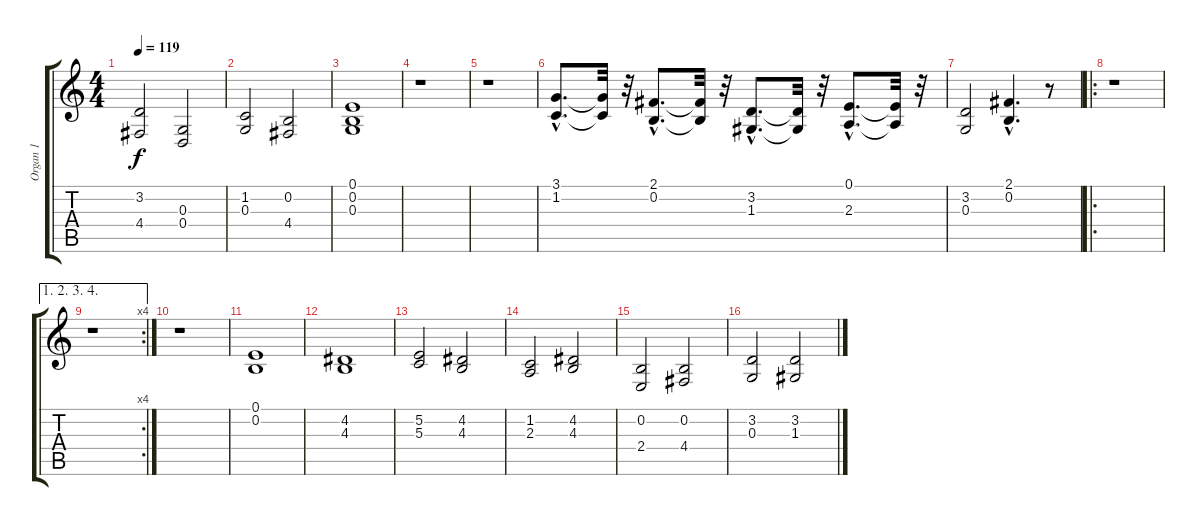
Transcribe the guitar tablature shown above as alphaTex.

\track ("Organ 1" "Organ 1") {instrument churchorgan}
\staff {score tabs}
\tuning (E4 B3 G3 D3 A2 E2) {hide}
\ts (4 4)
\tempo 119
\clef g2
\ks c
(3.2 4.4).2{dy f} (0.3 0.4).2 |
(1.2 0.3).2 (0.2 4.4).2 |
(0.1 0.2 0.3).1 |
r.1 |
r.1 |
(3.1{hac} 1.2{hac}).8{d} (3.1{t} 1.2{t}).32 r.32 (2.1{hac} 0.2{hac}).8{d} (2.1{t} 0.2{t}).32 r.32 (3.2{hac} 1.3{hac}).8{d} (3.2{t} 1.3{t}).32 r.32 (0.1{hac} 2.3{hac}).8{d} (0.1{t} 2.3{t}).32 r.32 |
(3.2 0.3).2 (2.1{hac} 0.2{hac}).4{d} r.8 |
\ro
r.1 |
\ae (1 2 3 4)
\rc 4
r.1 |
r.1 |
(0.1 0.2).1 |
(4.2 4.3).1 |
(5.2 5.3).2 (4.2 4.3).2 |
(1.2 2.3).2 (4.2 4.3).2 |
(0.2 2.4).2 (0.2 4.4).2 |
(3.2 0.3).2 (3.2 1.3).2
